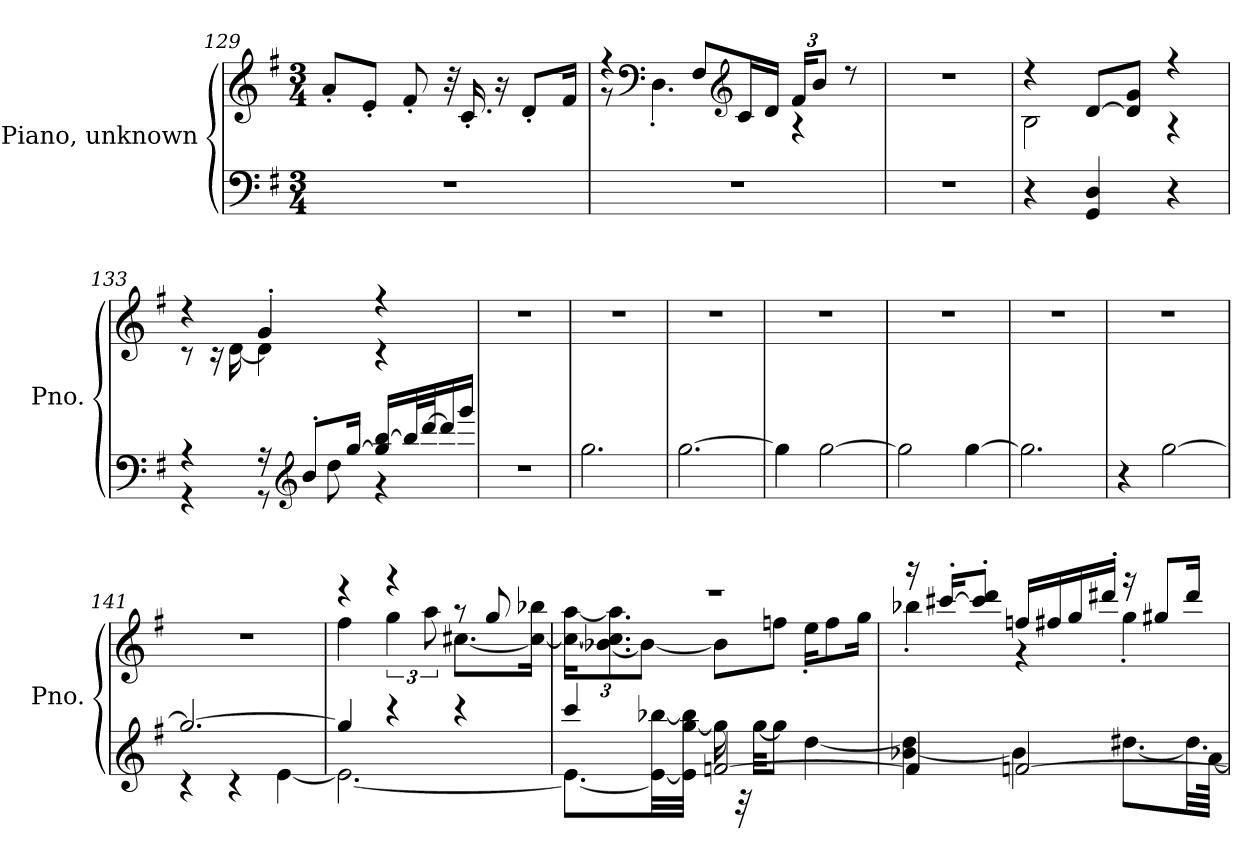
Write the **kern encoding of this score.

**kern	**kern
*part1	*part1
*staff2	*staff1
*I"Piano, unknown	*
*I'Pno.	*
*clefF4	*clefG2
*k[f#]	*k[f#]
*M3/4	*M3/4
=129	=129
2.r	8a'/L
.	8e'/J
.	8f#'/
.	32r
.	16.c'/
.	16r
.	8d'/L
.	16f#/Jk
=130	=130
*	*^
2.r	4r	8r
*	*clefF4	*
.	.	4.D'\
.	8F#/L	.
*	*clefG2	*
.	16c/L	.
.	16d/JJ	.
*	*Xbrackettup	*
.	24f#/KL	4r
.	12b/J	.
.	8r	.
*	*v	*v
=131	=131
2.r	2.r
=132	=132
*	*^
4r	4r	2B\
4GG/ 4D/	[8d/L	.
.	8d/] 8g/J	.
4r	4r	4r
!!LO:LB:g=z	!!
=133	=133	=133
*^	*	*
4r	4r	4r	8r
.	.	.	16r
.	.	.	[16d\
16r	8r	4g'/	4d\]
*clefG2	*	*	*
8b'/L	.	.	.
.	8dd\	.	.
[16gg/Jk	.	.	.
16gg/] [16bb/LL	4r	4r	4r
32bb/L]	.	.	.
[32ddd/J	.	.	.
16ddd/]	.	.	.
16ggg/JJ	.	.	.
*v	*v	*	*
*	*v	*v
=134	=134
2.r	2.r
=135	=135
2.gg\	2.r
=136	=136
[2.gg\	2.r
=137	=137
4gg\]	2.r
[2gg\	.
=138	=138
2gg\]	2.r
[4gg\	.
=139	=139
2.gg\]	2.r
=140	=140
4r	2.r
[2gg\	.
=141	=141
*^	*
2.gg/_	4r	2.r
.	4r	.
.	[4e\	.
!!LO:LB:g=z
=142	=142	=142
*	*	*^
4gg/]	2.e\_	4r	4ff#\
*	*	*	*brackettup
4r	.	4r	6gg\
.	.	.	12aa\
4r	.	8r	[8.cc#X\L
.	.	8gg/	.
.	.	.	16cc#\_ 16bb-X\Jk
=143	=143	=143	=143
*	*	*	*Xbrackettup
4ccc/	8.e\L_	2.r	24cc#\_ [24aa\KL
.	.	.	[12.b-X\ 12.cc#\] 12.aa\]
.	.	.	12b-\J_
.	32e\_ [32bb-X\LL	.	.
.	32e\] [32gg\ 32bb-\]JJJ	.	.
[2fn/	16gg\]	.	8b-\L]
.	32r	.	.
.	[32gg\KKL	.	.
.	8gg\J]	.	8ffn\J
.	[4dd\	.	16ee'\KL
.	.	.	8ff\
.	.	.	16gg\Jk
=144	=144	=144	=144
4f/]	[4b-X\ 4dd\]	16r	4bb-X'\
.	.	[16ccc#X'/KL	.
.	.	8ccc#/]' 8ddd/'J	.
[2fn/	4b-\]	16ffn/LL	4r
.	.	16ff#X/	.
.	.	16gg/	.
.	.	16ddd#X'/JJ	.
.	[8.dd#X\L	16r	4gg'\
.	.	8gg#X/L	.
.	32.dd#\LL]	16ddd#/Jk	.
.	[64a\JJJk	.	.
*v	*v	*	*
*	*v	*v
=	=
*-	*-
